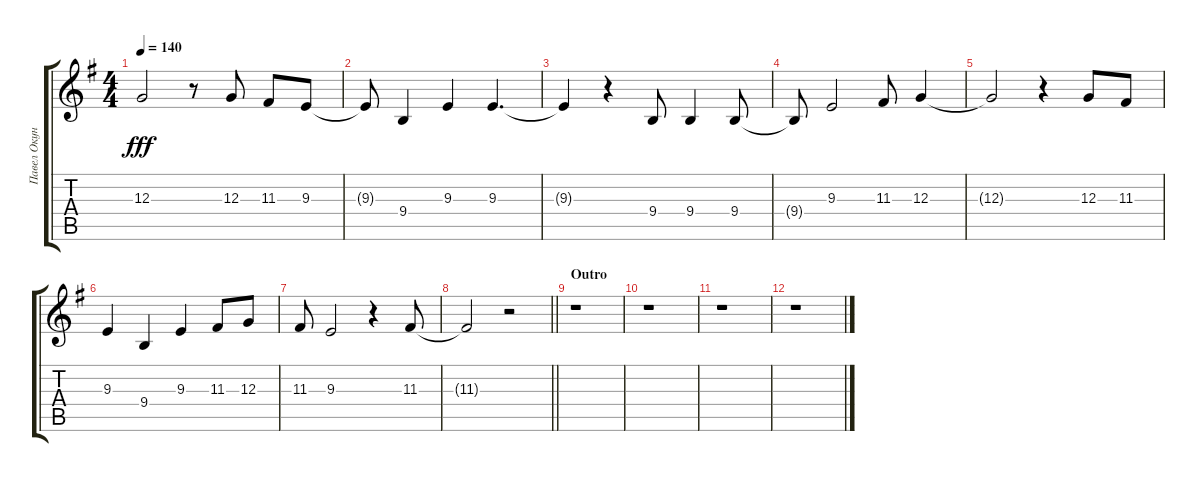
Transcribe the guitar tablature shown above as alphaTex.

\track ("Павел Окунев" "Павел Окун") {instrument altosax}
\staff {score tabs}
\tuning (E4 B3 G3 D3 A2 E2) {hide}
\ts (4 4)
\tempo 140
\clef g2
\ks g
12.3{t}.2{dy fff} r.8 12.3.8 11.3.8 9.3.8 |
9.3{t}.8 9.4.4 9.3.4 9.3.4{d} |
9.3{t}.4 r.4 9.4.8 9.4.4 9.4.8 |
9.4{t}.8 9.3.2 11.3.8 12.3.4 |
12.3{t}.2 r.4 12.3.8 11.3.8 |
9.3.4 9.4.4 9.3.4 11.3.8 12.3.8 |
11.3.8 9.3.2 r.4 11.3.8 |
\barLineRight lightlight
11.3{t}.2 r.2 |
\section ("" "Outro")
r.1 |
r.1 |
r.1 |
r.1
